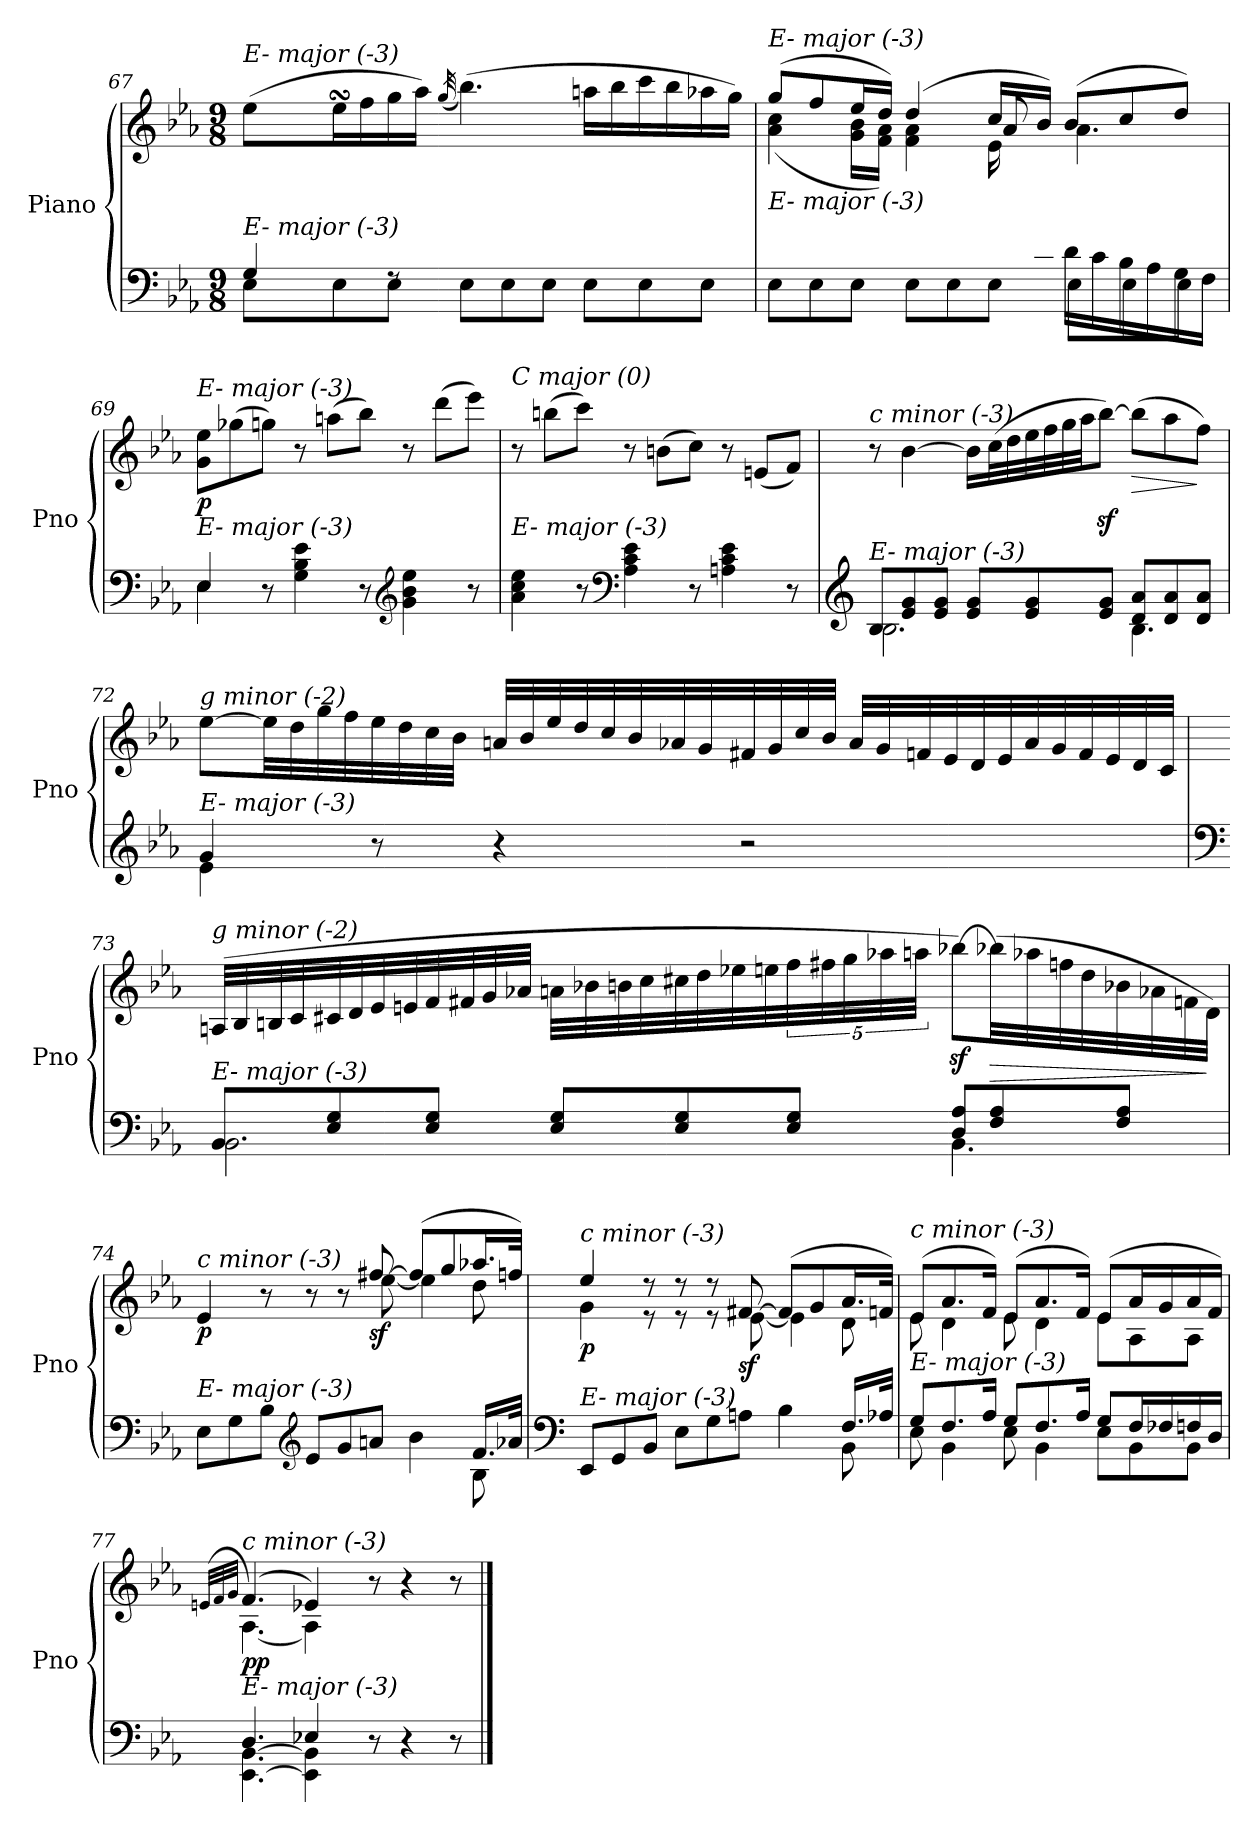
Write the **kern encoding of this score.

**kern	**kern	**dynam
*part1	*part1	*part1
*staff2	*staff1	*staff1/2
*I"Piano	*	*
*I'Pno	*	*
*clefF4	*clefG2	*
*k[b-e-a-]	*k[b-e-a-]	*
*M9/8	*M9/8	*
=67	=67	=67
*^	*^	*
*	*^	*	*^	*
!	!	!	!LO:TX:i:t=E- major (-3)	!	!	!
!LO:TX:i:t=E- major (-3)	!	!	!	!	!	!
16ryy	4G/	8E-\L	(>8ee-\L	16ryy	4.ryy	.
*	*	*	*	*Xtuplet	*	*
16ryy	.	.	.	48ffyy	.	.
.	.	.	.	48ee-yy	.	.
.	.	.	.	48ddyy	.	.
1ryy	.	8E-\	16ee-sSSs\L	1ryy	.	.
.	.	.	16ff\	.	.	.
.	8rF	8E-\J	16gg\	.	.	.
.	.	.	16aa-\JJ)	.	.	.
.	.	.	(32qgg/	.	.	.
.	8E-\L	2.ryy	(>4.bb-\)	.	2.ryy	.
.	8E-\	.	.	.	.	.
.	8E-\J	.	.	.	.	.
.	8E-\L	.	16aan\LL	.	.	.
.	.	.	16bb-\	.	.	.
.	8E-\	.	16ccc\	.	.	.
.	.	.	16bb-\	.	.	.
.	8E-\J	.	16aa-X\	.	.	.
.	.	.	16gg\JJ)	.	.	.
=68	=68	=68	=68	=68	=68	=68
!	!	!	!LO:TX:i:t=E- major (-3)	!	!	!
!LO:TX:i:t=E- major (-3)	!	!	!	!	!	!
2ryy	2ryy	8E-\L	(8gg/L	(4a-\ 4cc\	2ryy	.
.	.	8E-\	8ff/	.	.	.
.	.	8E-\J	16ee-/L	16g\ 16b-\LL	.	.
.	.	.	16dd/JJ)	16f\ 16a-\JJ)	.	.
.	.	8E-\L	(4dd/	(4f\ 4a-\	.	.
8.ryy	8ryy	8E-\	.	.	8ryy	.
.	2ryy	8E-\J	16cc/LL	16e-\LL	8a-/	.
16d/JJ)	.	.	16b-/JJ)	4..ryy	.	.
16d\LL	.	8E-\L	(8b-/L	.	4.a-\	.
16c\	.	.	.	.	.	.
16B-\	.	8E-\	8cc/	.	.	.
16A-\	.	.	.	.	.	.
16G\	.	8E-\J	8dd/J)	.	.	.
16F\JJ	.	.	.	.	.	.
*	*v	*v	*	*	*	*
*	*	*	*v	*v	*
!!LO:LB:g=z
=69	=69	=69	=69	=69
!	!	!LO:TX:i:t=E- major (-3)	!	!
!LO:TX:i:t=E- major (-3)	!	!	!	!
!	!	!	!	!LO:DY:b
4E-/	4E-\	8g\ 8ee-\L	4ryy	p
.	.	(8gg-Xi\	.	.
8r	2..ryy	8gg\J)	2..ryy	.
4G\ 4B-\ 4e-\	.	8r	.	.
.	.	(8aan\L	.	.
8r	.	8bb-\J)	.	.
*clefG2	*	*	*	*
4g\ 4b-\ 4ee-\	.	8r	.	.
.	.	(8ddd\L	.	.
8r	.	8eee-\J)	.	.
*v	*v	*	*	*
*	*v	*v	*
=70	=70	=70
!	!LO:TX:i:t=C major (0)	!
!LO:TX:i:t=E- major (-3)	!	!
4a-\ 4cc\ 4ee-\	8r	.
.	(8bbn\L	.
8r	8ccc\J)	.
*clefF4	*	*
4A-\ 4c\ 4e-\	8r	.
.	(8bn\L	.
8r	8cc\J)	.
4An\ 4c\ 4e-\	8r	.
.	(8en/L	.
8r	8f/J)	.
=71	=71	=71
*clefG2	*	*
*^	*	*
!	!	!LO:TX:i:t=c minor (-3)	!
!LO:TX:i:t=E- major (-3)	!	!	!
8B-/L	2.B-\	8r	.
!	!	!	!LO:DY:b
8e-/ 8g/	.	[4b-\	other-dynamics
8e-/ 8g/J	.	.	.
8e-/ 8g/L	.	16b-\LL]	.
.	.	(32cc\L	.
.	.	32dd\	.
8e-/ 8g/	.	32ee-\	.
.	.	32ff\	.
.	.	32gg\	.
.	.	32aa-\JJ	.
8e-/ 8g/J	.	[8bb-z<\J)	.
!	!	!	!LO:HP:b
8d/ 8a-/L	4.B-\	(8bb-\L]	>
8d/ 8a-/	.	8aa-\	.
8d/ 8a-/J	.	8ff\J)	]
!!LO:LB:g=z
=72	=72	=72	=72
*	*	*^	*
!	!	!LO:TX:i:t=g minor (-2)	!	!
!LO:TX:i:t=E- major (-3)	!	!	!	!
4g/	4e-\	[8ee-\L	4ryy	.
.	.	32ee-\LL]	.	.
.	.	32dd\	.	.
.	.	32gg\	.	.
.	.	32ff\	.	.
8r	2..ryy	32ee-\	2..ryy	.
.	.	32dd\	.	.
.	.	32cc\	.	.
.	.	32b-\JJJ	.	.
4r	.	32an/LLL	.	.
.	.	32b-/	.	.
.	.	32ee-/	.	.
.	.	32dd/	.	.
.	.	32cc/	.	.
.	.	32b-/	.	.
.	.	32a-X/	.	.
.	.	32g/	.	.
2r	.	32f#X/	.	.
.	.	32g/	.	.
.	.	32cc/	.	.
.	.	32b-/JJJ	.	.
.	.	32a-/LLL	.	.
.	.	32g/	.	.
.	.	32fn/	.	.
.	.	32e-/	.	.
.	.	32d/	.	.
.	.	32e-/	.	.
.	.	32a-/	.	.
.	.	32g/	.	.
.	.	32f/	.	.
.	.	32e-/	.	.
.	.	32d/	.	.
.	.	32c/JJJ	.	.
*	*	*v	*v	*
!!LO:LB:g=z
=73	=73	=73	=73
*clefF4	*	*	*
!	!	!LO:TX:i:t=g minor (-2)	!
!LO:TX:i:t=E- major (-3)	!	!	!
!	!	!	!LO:DY:b
8BB-/L	2.BB-\	(32An/LLL	other-dynamics
.	.	32B-/	.
.	.	32Bn/	.
.	.	32c/	.
8E-/ 8G/	.	32c#X/	.
.	.	32d/	.
.	.	32e-/	.
.	.	32en/	.
8E-/ 8G/J	.	32f/	.
.	.	32f#X/	.
.	.	32g/	.
.	.	32a-X/JJJ	.
8E-/ 8G/L	.	32an\LLL	.
.	.	32b-X\	.
.	.	32bn\	.
.	.	32cc\	.
8E-/ 8G/	.	32cc#X\	.
.	.	32dd\	.
.	.	32ee-X\	.
.	.	32een\	.
*	*	*tuplet	*
8E-/ 8G/J	.	40ff\	.
.	.	40ff#X\	.
.	.	40gg\	.
.	.	40aa-X\	.
.	.	40aan\JJJ	.
8D/ 8A-/L	4.BB-\	[8bb-Xz<\L)	.
!	!	!	!LO:HP:b
8F/ 8A-/	.	(32bb-X\LL]	>
.	.	32aa-X\	.
.	.	32ffn\	.
.	.	32dd\	.
8F/ 8A-/J	.	32b-X\	.
.	.	32a-X\	.
.	.	32fn\	.
.	.	32d\JJJ)	]
!!LO:PB:g=z
=74	=74	=74	=74
*	*^	*^	*
*	*	*	*	*^	*
!	!	!	!LO:TX:i:t=c minor (-3)	!	!	!
!LO:TX:i:t=E- major (-3)	!	!	!	!	!	!
!	!	!	!	!	!	!LO:DY:b
2ryy	8E-\L	1ryy	4e-/	2ryy	1ryy	p
.	8G\	.	.	.	.	.
.	8B-\J	.	8r	.	.	.
*clefG2	*	*	*	*	*	*
.	8e-/L	.	8r	.	.	.
8ryy	8g/	.	8r	8ryy	.	.
!	!	!	!	!	!	!LO:DY:b
2ryy	8an/J	.	[8ff#X/	[8ee-\	.	sf
.	4b-\	.	(>8ff#/L]	4ee-\]	.	.
.	.	.	8gg/	.	.	.
.	16.f/LL	8B-\	16.aa-X/L	8dd\	8ryy	.
.	32a-X/JJk	.	32ffn/JJk)	.	.	.
*v	*v	*v	*	*	*	*
=75	=75	=75	=75	=75
*clefF4	*	*	*	*
*^	*	*	*	*
!	!	!LO:TX:i:t=c minor (-3)	!	!	!
!LO:TX:i:t=E- major (-3)	!	!	!	!	!
!	!	!	!	!	!LO:DY:b
8EE-/L	1ryy	4ee-/	4g\	1ryy	p
8GG/	.	.	.	.	.
8BB-/J	.	8r	8r	.	.
8E-\L	.	8r	8r	.	.
8G\	.	8r	8r	.	.
!	!	!	!	!	!LO:DY:b
8An\J	.	[8f#X/	[8e-\	.	sf
4B-\	.	(8f#/L]	4e-\]	.	.
.	.	8g/	.	.	.
16.F/LL	8BB-\	16.a-/L	8d\	8ryy	.
32A-X/JJk	.	32fn/JJk)	.	.	.
*	*	*	*v	*v	*
=76	=76	=76	=76	=76
!	!	!LO:TX:i:t=c minor (-3)	!	!
!LO:TX:i:t=E- major (-3)	!	!	!	!
8G/L	8E-\	(8e-/L	8e-\	.
8.F/	4BB-\	8.a-/	4d\	.
16A-/Jk	.	16f/Jk)	.	.
8G/L	8E-\	(8e-/L	8e-\	.
8.F/	4BB-\	8.a-/	4d\	.
16A-/Jk	.	16f/Jk)	.	.
!	!	!	!	!LO:DY:b
8G/L	8E-\L	(8e-/L	8e-\L	other-dynamics
16F/L	8BB-\	16a-/L	8A-\	.
16F-Xi/	.	16g/	.	.
16F/	8BB-\J	16a-/	8A-\J	.
16D/JJ	.	16f/JJ)	.	.
*v	*v	*	*	*
*	*v	*v	*
!!LO:LB:g=z
=77	=77	=77
.	(32qen/LLL	.
.	32qf/	.
.	32qg/JJJ	.
*^	*^	*
*	*^	*	*^	*
!	!	!	!LO:TX:i:t=c minor (-3)	!	!	!
!LO:TX:i:t=E- major (-3)	!	!	!	!	!	!
!	!	!	!	!	!	!LO:DY:b
2ryy	4.D/	[4.EE-\ [4.BB-\	(4.f/)	[4.A-\	2ryy	pp
.	4E-X/	4EE-\] 4BB-\]	4e-X/)	4A-\]	.	.
8ryy	.	.	.	.	8ryy	.
2ryy	8r	2ryy	8r	2ryy	2ryy	.
.	4r	.	4r	.	.	.
.	8r	.	8r	.	.	.
*v	*v	*v	*	*	*	*
*	*v	*v	*v	*
==	==	==
*-	*-	*-
